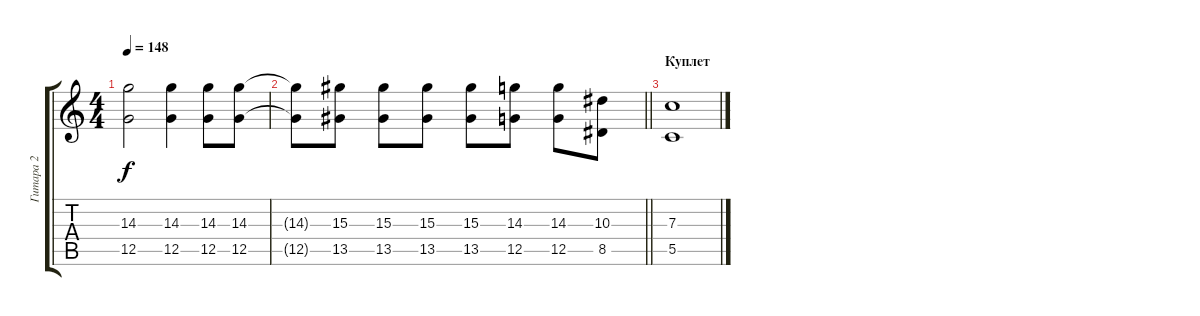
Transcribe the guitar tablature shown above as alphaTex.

\track ("Гитара 2" "Гитара 2") {instrument distortionguitar}
\staff {score tabs}
\tuning (D4 A3 F3 C3 G2 C2) {hide}
\ts (4 4)
\tempo 148
\clef g2
\ks c
(14.3 12.5).2{dy f} (14.3 12.5).4 (14.3 12.5).8 (14.3 12.5).8 |
\barLineRight lightlight
(14.3{t} 12.5{t}).8 (15.3 13.5).8 (15.3 13.5).8 (15.3 13.5).8 (15.3 13.5).8 (14.3 12.5).8 (14.3 12.5).8 (10.3 8.5).8 |
\section ("" "Куплет")
(7.3 5.5).1{volume 0}
